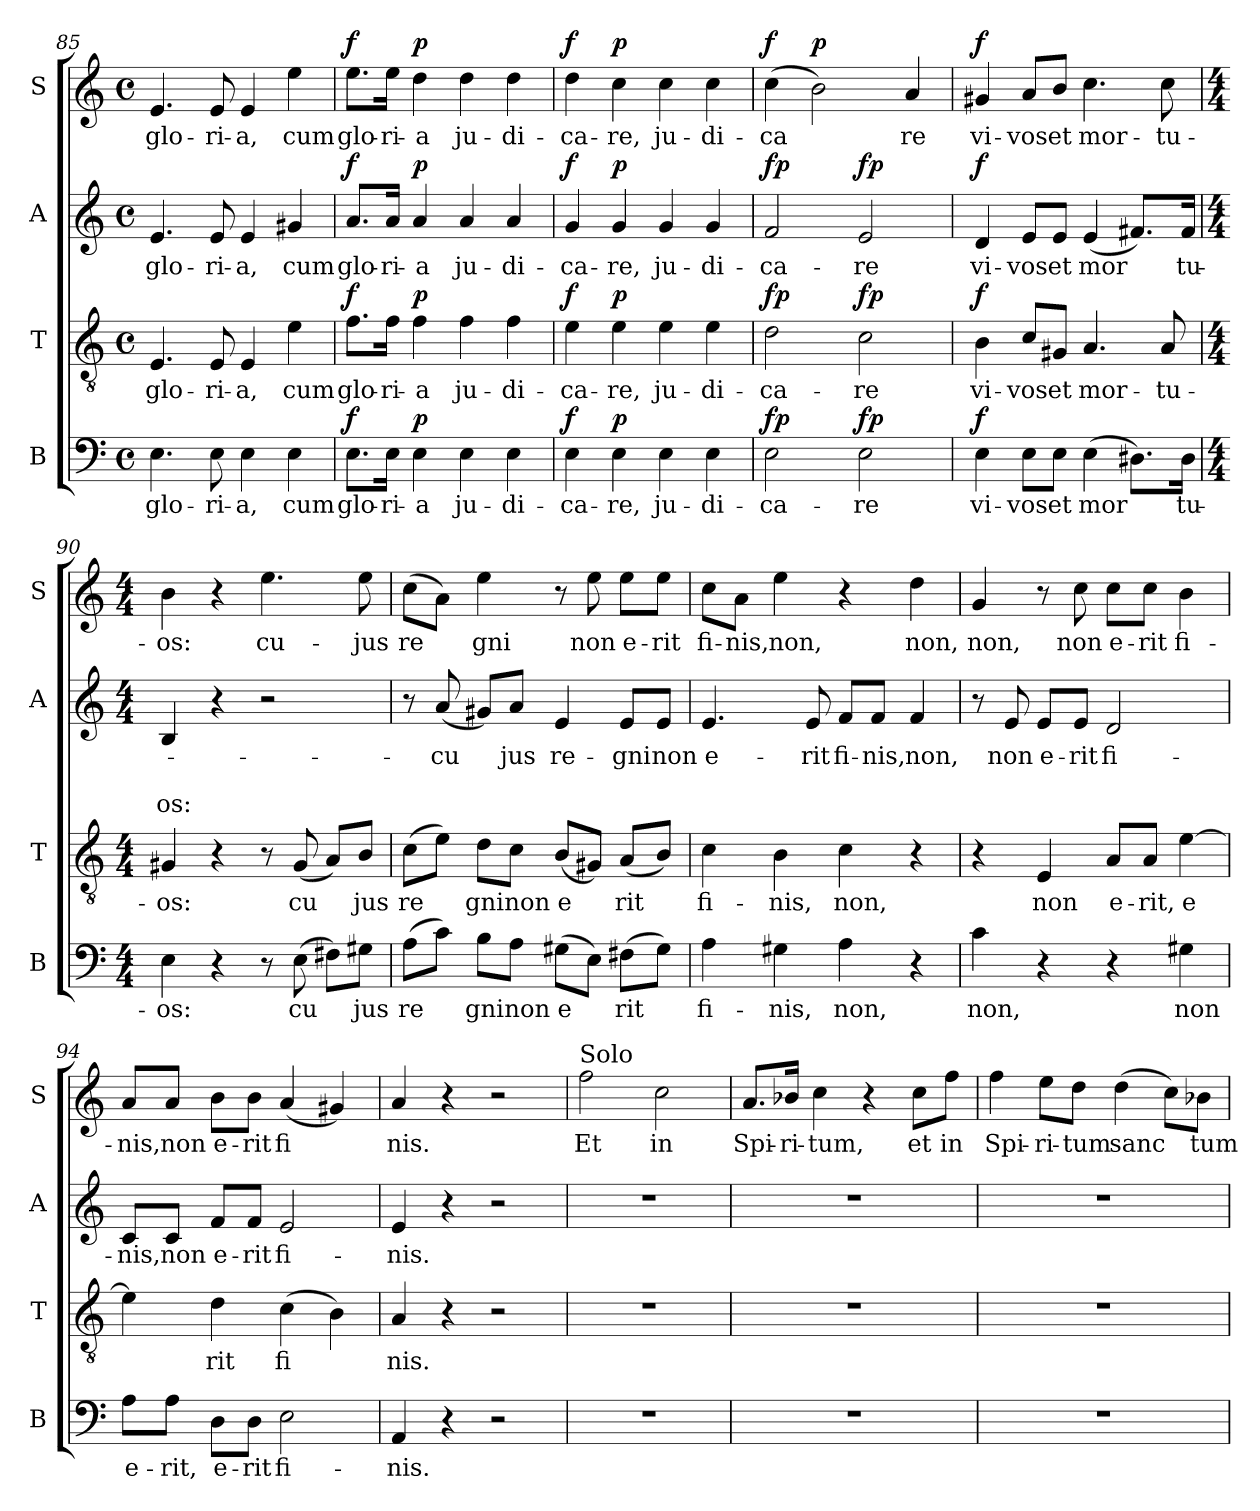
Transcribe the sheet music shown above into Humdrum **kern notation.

**kern	**text	**dynam	**kern	**text	**dynam	**kern	**text	**text	**text	**dynam	**kern	**text	**dynam
*part4	*part4	*part4	*part3	*part3	*part3	*part2	*part2	*part2	*part2	*part2	*part1	*part1	*part1
*staff4	*staff4	*staff4	*staff3	*staff3	*staff3	*staff2	*staff2	*staff2	*staff2	*staff2	*staff1	*staff1	*staff1
*I"B	*	*	*I"T	*	*	*I"A	*	*	*	*	*I"S	*	*
*I'B	*	*	*I'T	*	*	*I'A	*	*	*	*	*I'S	*	*
*clefF4	*	*	*clefGv2	*	*	*clefG2	*	*	*	*	*clefG2	*	*
*k[]	*	*	*k[]	*	*	*k[]	*	*	*	*	*k[]	*	*
*M4/4	*	*	*M4/4	*	*	*M4/4	*	*	*	*	*M4/4	*	*
*met(c)	*	*	*met(c)	*	*	*met(c)	*	*	*	*	*met(c)	*	*
=85	=85	=85	=85	=85	=85	=85	=85	=85	=85	=85	=85	=85	=85
!	!LO:LY:b	!	!	!LO:LY:b	!	!	!LO:LY:b	!	!	!	!	!LO:LY:b	!
4.E	glo-	.	4.E	glo-	.	4.e	glo-	.	.	.	4.e	glo-	.
!	!LO:LY:b	!	!	!LO:LY:b	!	!	!LO:LY:b	!	!	!	!	!LO:LY:b	!
8E	-ri-	.	8E	-ri-	.	8e	-ri-	.	.	.	8e	-ri-	.
!	!LO:LY:b	!	!	!LO:LY:b	!	!	!LO:LY:b	!	!	!	!	!LO:LY:b	!
4E	-a,	.	4E	-a,	.	4e	-a,	.	.	.	4e	-a,	.
!	!LO:LY:b	!	!	!LO:LY:b	!	!	!LO:LY:b	!	!	!	!	!LO:LY:b	!
4E	cum	.	4e	cum	.	4g#X	cum	.	.	.	4ee	cum	.
=86	=86	=86	=86	=86	=86	=86	=86	=86	=86	=86	=86	=86	=86
!	!LO:LY:b	!LO:DY:b	!	!LO:LY:b	!LO:DY:b	!	!LO:LY:b	!	!	!LO:DY:b	!	!LO:LY:b	!LO:DY:b
8.EL	glo-	f	8.fL	glo-	f	8.aL	glo-	.	.	f	8.eeL	glo-	f
!	!LO:LY:b	!	!	!LO:LY:b	!	!	!LO:LY:b	!	!	!	!	!LO:LY:b	!
16EJk	-ri-	.	16fJk	-ri-	.	16aJk	-ri-	.	.	.	16eeJk	-ri-	.
!	!LO:LY:b	!LO:DY:a	!	!LO:LY:b	!LO:DY:a	!	!LO:LY:b	!	!	!LO:DY:a	!	!LO:LY:b	!LO:DY:a
4E	-a	p	4f	-a	p	4a	-a	.	.	p	4dd	-a	p
!	!LO:LY:b	!	!	!LO:LY:b	!	!	!LO:LY:b	!	!	!	!	!LO:LY:b	!
4E	ju-	.	4f	ju-	.	4a	ju-	.	.	.	4dd	ju-	.
!	!LO:LY:b	!	!	!LO:LY:b	!	!	!LO:LY:b	!	!	!	!	!LO:LY:b	!
4E	-di-	.	4f	-di-	.	4a	-di-	.	.	.	4dd	-di-	.
=87	=87	=87	=87	=87	=87	=87	=87	=87	=87	=87	=87	=87	=87
!	!LO:LY:b	!LO:DY:b	!	!LO:LY:b	!LO:DY:b	!	!LO:LY:b	!	!	!LO:DY:b	!	!LO:LY:b	!LO:DY:b
4E	-ca-	f	4e	-ca-	f	4g	-ca-	.	.	f	4dd	-ca-	f
!	!LO:LY:b	!LO:DY:a	!	!LO:LY:b	!LO:DY:a	!	!LO:LY:b	!	!	!LO:DY:a	!	!LO:LY:b	!LO:DY:a
4E	-re,	p	4e	-re,	p	4g	-re,	.	.	p	4cc	-re,	p
!	!LO:LY:b	!	!	!LO:LY:b	!	!	!LO:LY:b	!	!	!	!	!LO:LY:b	!
4E	ju-	.	4e	ju-	.	4g	ju-	.	.	.	4cc	ju-	.
!	!LO:LY:b	!	!	!LO:LY:b	!	!	!LO:LY:b	!	!	!	!	!LO:LY:b	!
4E	-di-	.	4e	-di-	.	4g	-di-	.	.	.	4cc	-di-	.
=88	=88	=88	=88	=88	=88	=88	=88	=88	=88	=88	=88	=88	=88
!	!LO:LY:b	!LO:DY:b	!	!LO:LY:b	!LO:DY:a	!	!LO:LY:b	!	!	!LO:DY:b	!	!LO:LY:b	!LO:DY:b
2E	-ca-	fp	2d	-ca-	fp	2f	-ca-	.	.	fp	(>4cc	-ca	f
!	!	!	!	!	!	!	!	!	!	!	!	!	!LO:DY:a
.	.	.	.	.	.	.	.	.	.	.	2b)	.	p
!	!LO:LY:b	!LO:DY:b	!	!LO:LY:b	!LO:DY:b	!	!LO:LY:b	!	!	!LO:DY:a	!	!	!
2E	-re	fp	2c	-re	fp	2e	-re	.	.	fp	.	.	.
!	!	!	!	!	!	!	!	!	!	!	!	!LO:LY:b	!
.	.	.	.	.	.	.	.	.	.	.	4a	re	.
=89	=89	=89	=89	=89	=89	=89	=89	=89	=89	=89	=89	=89	=89
!	!LO:LY:b	!LO:DY:b	!	!LO:LY:b	!LO:DY:b	!	!LO:LY:b	!	!	!LO:DY:b	!	!LO:LY:b	!LO:DY:a
4E	vi-	f	4B	vi-	f	4d	vi-	.	.	f	4g#X	vi-	f
!	!LO:LY:b	!	!	!LO:LY:b	!	!	!LO:LY:b	!	!	!	!	!LO:LY:b	!
8EL	-vos	.	8cL	-vos	.	8eL	-vos	.	.	.	8aL	-vos	.
!	!LO:LY:b	!	!	!LO:LY:b	!	!	!LO:LY:b	!	!	!	!	!LO:LY:b	!
8EJ	et	.	8G#XJ	et	.	8eJ	et	.	.	.	8bJ	et	.
!	!LO:LY:b	!	!	!LO:LY:b	!	!	!LO:LY:b	!	!	!	!	!LO:LY:b	!
(>4E	mor	.	4.A	mor-	.	(<4e	mor	.	.	.	4.cc	mor-	.
8.D#XL)	.	.	.	.	.	8.f#XL)	.	.	.	.	.	.	.
!	!	!	!	!LO:LY:b	!	!	!	!	!	!	!	!LO:LY:b	!
.	.	.	8A	-tu-	.	.	.	.	.	.	8cc	-tu-	.
!	!LO:LY:b	!	!	!	!	!	!LO:LY:b	!	!	!	!	!	!
16D#Jk	tu-	.	.	.	.	16f#Jk	tu-	.	.	.	.	.	.
=90	=90	=90	=90	=90	=90	=90	=90	=90	=90	=90	=90	=90	=90
*M4/4	*	*	*M4/4	*	*	*M4/4	*	*	*	*	*M4/4	*	*
!	!LO:LY:b	!	!	!LO:LY:b	!	!	!	!	!LO:LY:b	!	!	!LO:LY:b	!
4E	-os:	.	4G#X	-os:	.	4B	.	.	-os:	.	4b	-os:	.
4r	.	.	4r	.	.	4r	.	.	.	.	4r	.	.
!	!	!	!	!	!	!	!	!	!	!	!	!LO:LY:b	!
8r	.	.	8r	.	.	2r	.	.	.	.	4.ee	cu-	.
!	!LO:LY:b	!	!	!LO:LY:b	!	!	!	!	!	!	!	!	!
(>8E	cu	.	(<8G#	cu	.	.	.	.	.	.	.	.	.
8F#XL)	.	.	8AL)	.	.	.	.	.	.	.	.	.	.
!	!LO:LY:b	!	!	!LO:LY:b	!	!	!	!	!	!	!	!LO:LY:b	!
8G#XJ	jus	.	8BJ	jus	.	.	.	.	.	.	8ee	-jus	.
=91	=91	=91	=91	=91	=91	=91	=91	=91	=91	=91	=91	=91	=91
!	!LO:LY:b	!	!	!LO:LY:b	!	!	!	!	!	!	!	!LO:LY:b	!
(>8AL	re	.	(>8cL	re	.	8r	.	.	.	.	(>8ccL	re	.
!	!	!	!	!	!	!	!LO:LY:b	!	!	!	!	!	!
8cJ)	.	.	8eJ)	.	.	(<8a	cu	.	.	.	8aJ)	.	.
!	!LO:LY:b	!	!	!LO:LY:b	!	!	!	!	!	!	!	!LO:LY:b	!
8BL	gni	.	8dL	gni	.	8g#XL)	.	.	.	.	4ee	gni	.
!	!LO:LY:b	!	!	!LO:LY:b	!	!	!LO:LY:b	!	!	!	!	!	!
8AJ	non	.	8cJ	non	.	8aJ	jus	.	.	.	.	.	.
!	!LO:LY:b	!	!	!LO:LY:b	!	!	!LO:LY:b	!	!	!	!	!	!
(>8G#XL	e	.	(<8BL	e	.	4e	re-	.	.	.	8r	.	.
!	!	!	!	!	!	!	!	!	!	!	!	!LO:LY:b	!
8EJ)	.	.	8G#XJ)	.	.	.	.	.	.	.	8ee	non	.
!	!LO:LY:b	!	!	!LO:LY:b	!	!	!LO:LY:b	!	!	!	!	!LO:LY:b	!
(>8F#XL	rit	.	(<8AL	rit	.	8eL	-gni	.	.	.	8eeL	e-	.
!	!	!	!	!	!	!	!LO:LY:b	!	!	!	!	!LO:LY:b	!
8G#J)	.	.	8BJ)	.	.	8eJ	non	.	.	.	8eeJ	-rit	.
=92	=92	=92	=92	=92	=92	=92	=92	=92	=92	=92	=92	=92	=92
!	!LO:LY:b	!	!	!LO:LY:b	!	!	!LO:LY:b	!	!	!	!	!LO:LY:b	!
4A	fi-	.	4c	fi-	.	4.e	e-	.	.	.	8ccL	fi-	.
!	!	!	!	!	!	!	!	!	!	!	!	!LO:LY:b	!
.	.	.	.	.	.	.	.	.	.	.	8aJ	-nis,	.
!	!LO:LY:b	!	!	!LO:LY:b	!	!	!	!	!	!	!	!LO:LY:b	!
4G#X	-nis,	.	4B	-nis,	.	.	.	.	.	.	4ee	non,	.
!	!	!	!	!	!	!	!LO:LY:b	!	!	!	!	!	!
.	.	.	.	.	.	8e	-rit	.	.	.	.	.	.
!	!LO:LY:b	!	!	!LO:LY:b	!	!	!LO:LY:b	!	!	!	!	!	!
4A	non,	.	4c	non,	.	8fL	fi-	.	.	.	4r	.	.
!	!	!	!	!	!	!	!LO:LY:b	!	!	!	!	!	!
.	.	.	.	.	.	8fJ	-nis,	.	.	.	.	.	.
!	!	!	!	!	!	!	!LO:LY:b	!	!	!	!	!LO:LY:b	!
4r	.	.	4r	.	.	4f	non,	.	.	.	4dd	non,	.
=93	=93	=93	=93	=93	=93	=93	=93	=93	=93	=93	=93	=93	=93
!	!LO:LY:b	!	!	!	!	!	!	!	!	!	!	!LO:LY:b	!
4c	non,	.	4r	.	.	8r	.	.	.	.	4g	non,	.
!	!	!	!	!	!	!	!LO:LY:b	!	!	!	!	!	!
.	.	.	.	.	.	8e	non	.	.	.	.	.	.
!	!	!	!	!LO:LY:b	!	!	!LO:LY:b	!	!	!	!	!	!
4r	.	.	4E	non	.	8eL	e-	.	.	.	8r	.	.
!	!	!	!	!	!	!	!LO:LY:b	!	!	!	!	!LO:LY:b	!
.	.	.	.	.	.	8eJ	-rit	.	.	.	8cc	non	.
!	!	!	!	!LO:LY:b	!	!	!LO:LY:b	!	!	!	!	!LO:LY:b	!
4r	.	.	8AL	e-	.	2d	fi-	.	.	.	8ccL	e-	.
!	!	!	!	!LO:LY:b	!	!	!	!	!	!	!	!LO:LY:b	!
.	.	.	8AJ	-rit,	.	.	.	.	.	.	8ccJ	-rit	.
!	!LO:LY:b	!	!	!LO:LY:b	!	!	!	!	!	!	!	!LO:LY:b	!
4G#X	non	.	[4e	e	.	.	.	.	.	.	4b	fi-	.
=94	=94	=94	=94	=94	=94	=94	=94	=94	=94	=94	=94	=94	=94
!	!LO:LY:b	!	!	!	!	!	!LO:LY:b	!	!	!	!	!LO:LY:b	!
8AL	e-	.	4e]	.	.	8cL	-nis,	.	.	.	8aL	-nis,	.
!	!LO:LY:b	!	!	!	!	!	!LO:LY:b	!	!	!	!	!LO:LY:b	!
8AJ	-rit,	.	.	.	.	8cJ	non	.	.	.	8aJ	non	.
!	!LO:LY:b	!	!	!LO:LY:b	!	!	!LO:LY:b	!	!	!	!	!LO:LY:b	!
8DL	e-	.	4d	rit	.	8fL	e-	.	.	.	8bL	e-	.
!	!LO:LY:b	!	!	!	!	!	!LO:LY:b	!	!	!	!	!LO:LY:b	!
8DJ	-rit	.	.	.	.	8fJ	-rit	.	.	.	8bJ	-rit	.
!	!LO:LY:b	!	!	!LO:LY:b	!	!	!LO:LY:b	!	!	!	!	!LO:LY:b	!
2E	fi-	.	(>4c	fi	.	2e	fi-	.	.	.	(<4a	fi	.
.	.	.	4B)	.	.	.	.	.	.	.	4g#X)	.	.
=95	=95	=95	=95	=95	=95	=95	=95	=95	=95	=95	=95	=95	=95
!	!LO:LY:b	!	!	!LO:LY:b	!	!	!LO:LY:b	!	!	!	!	!LO:LY:b	!
4AA	-nis.	.	4A	nis.	.	4e	-nis.	.	.	.	4a	nis.	.
4r	.	.	4r	.	.	4r	.	.	.	.	4r	.	.
2r	.	.	2r	.	.	2r	.	.	.	.	2r	.	.
=96	=96	=96	=96	=96	=96	=96	=96	=96	=96	=96	=96	=96	=96
!	!	!	!	!	!	!	!	!	!	!	!LO:TX:a:t=Solo	!	!
!	!	!	!	!	!	!	!	!	!	!	!	!LO:LY:b	!
1r	.	.	1r	.	.	1r	.	.	.	.	2ff	Et	.
!	!	!	!	!	!	!	!	!	!	!	!	!LO:LY:b	!
.	.	.	.	.	.	.	.	.	.	.	2cc	in	.
=97	=97	=97	=97	=97	=97	=97	=97	=97	=97	=97	=97	=97	=97
!	!	!	!	!	!	!	!	!	!	!	!	!LO:LY:b	!
1r	.	.	1r	.	.	1r	.	.	.	.	8.aL	Spi-	.
!	!	!	!	!	!	!	!	!	!	!	!	!LO:LY:b	!
.	.	.	.	.	.	.	.	.	.	.	16b-XJk	-ri-	.
!	!	!	!	!	!	!	!	!	!	!	!	!LO:LY:b	!
.	.	.	.	.	.	.	.	.	.	.	4cc	-tum,	.
.	.	.	.	.	.	.	.	.	.	.	4r	.	.
!	!	!	!	!	!	!	!	!	!	!	!	!LO:LY:b	!
.	.	.	.	.	.	.	.	.	.	.	8ccL	et	.
!	!	!	!	!	!	!	!	!	!	!	!	!LO:LY:b	!
.	.	.	.	.	.	.	.	.	.	.	8ffJ	in	.
=98	=98	=98	=98	=98	=98	=98	=98	=98	=98	=98	=98	=98	=98
!	!	!	!	!	!	!	!	!	!	!	!	!LO:LY:b	!
1r	.	.	1r	.	.	1r	.	.	.	.	4ff	Spi-	.
!	!	!	!	!	!	!	!	!	!	!	!	!LO:LY:b	!
.	.	.	.	.	.	.	.	.	.	.	8eeL	-ri-	.
!	!	!	!	!	!	!	!	!	!	!	!	!LO:LY:b	!
.	.	.	.	.	.	.	.	.	.	.	8ddJ	-tum	.
!	!	!	!	!	!	!	!	!	!	!	!	!LO:LY:b	!
.	.	.	.	.	.	.	.	.	.	.	(>4dd	sanc	.
.	.	.	.	.	.	.	.	.	.	.	8ccL)	.	.
!	!	!	!	!	!	!	!	!	!	!	!	!LO:LY:b	!
.	.	.	.	.	.	.	.	.	.	.	8b-XJ	tum	.
=	=	=	=	=	=	=	=	=	=	=	=	=	=
*-	*-	*-	*-	*-	*-	*-	*-	*-	*-	*-	*-	*-	*-
